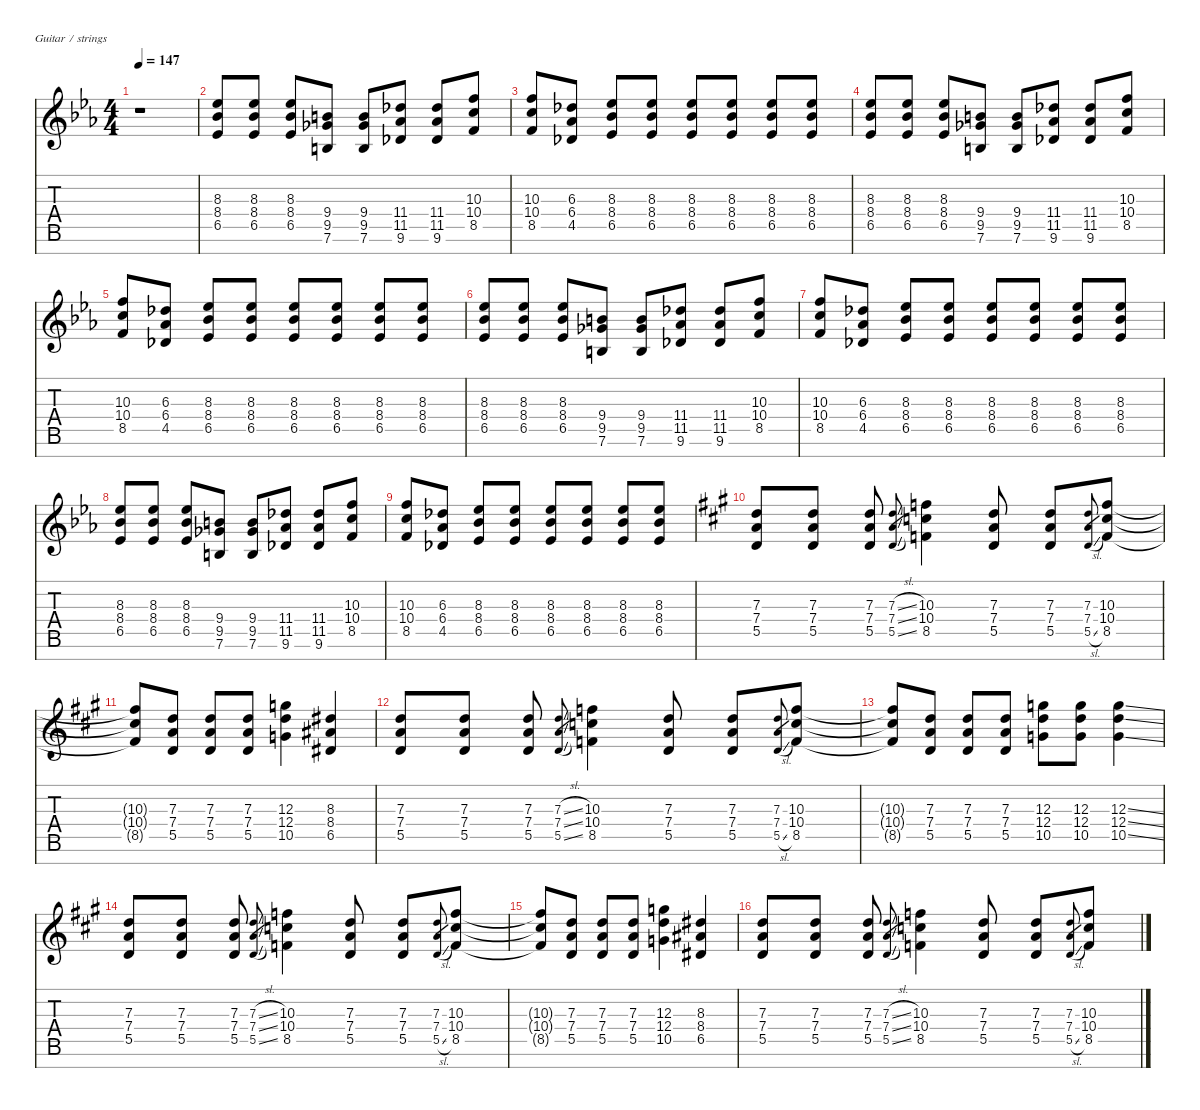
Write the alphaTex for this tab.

\defaultSystemsLayout 4
\hideDynamics
\bracketExtendMode nobrackets
\singleTrackTrackNamePolicy hidden
\multiTrackTrackNamePolicy hidden
\firstSystemTrackNameMode fullname
\firstSystemTrackNameOrientation horizontal
\otherSystemsTrackNameOrientation horizontal
\track ("Guitar 1" "dist.guit.") {instrument distortionguitar}
\staff {score tabs}
\tuning (E4 B3 G3 D3 A2 E2 B1)
\ts (4 4)
\beaming (8 2 2 2 2)
\tempo 147
\clef g2
\ks eb
r.1{dy f instrument distortionguitar beam Down} |
(8.3{acc b} 8.4{acc b} 6.5{acc b}).8{beam Up} (8.3{acc b} 8.4{acc b} 6.5{acc b}).8{beam Up} (8.3{acc b} 8.4{acc b} 6.5{acc b}).8{beam Up} (9.4{acc forcenatural} 9.5{acc b} 7.6{acc forcenatural}).8{beam Up} (9.4{acc forcenatural} 9.5{acc b} 7.6{acc forcenatural}).8{beam Up} (11.4{acc b} 11.5{acc b} 9.6{acc b}).8{beam Up} (11.4{acc b} 11.5{acc b} 9.6{acc b}).8{beam Up} (10.3{acc forcenatural} 10.4{acc forcenatural} 8.5{acc forcenatural}).8{beam Up} |
(10.3{acc forcenatural} 10.4{acc forcenatural} 8.5{acc forcenatural}).8{beam Up} (6.3{acc b} 6.4{acc b} 4.5{acc b}).8{beam Up} (8.3{acc b} 8.4{acc b} 6.5{acc b}).8{beam Up} (8.3{acc b} 8.4{acc b} 6.5{acc b}).8{beam Up} (8.3{acc b} 8.4{acc b} 6.5{acc b}).8{beam Up} (8.3{acc b} 8.4{acc b} 6.5{acc b}).8{beam Up} (8.3{acc b} 8.4{acc b} 6.5{acc b}).8{beam Up} (8.3{acc b} 8.4{acc b} 6.5{acc b}).8{beam Up} |
(8.3{acc b} 8.4{acc b} 6.5{acc b}).8{beam Up} (8.3{acc b} 8.4{acc b} 6.5{acc b}).8{beam Up} (8.3{acc b} 8.4{acc b} 6.5{acc b}).8{beam Up} (9.4{acc forcenatural} 9.5{acc b} 7.6{acc forcenatural}).8{beam Up} (9.4{acc forcenatural} 9.5{acc b} 7.6{acc forcenatural}).8{beam Up} (11.4{acc b} 11.5{acc b} 9.6{acc b}).8{beam Up} (11.4{acc b} 11.5{acc b} 9.6{acc b}).8{beam Up} (10.3{acc forcenatural} 10.4{acc forcenatural} 8.5{acc forcenatural}).8{beam Up} |
(10.3{acc forcenatural} 10.4{acc forcenatural} 8.5{acc forcenatural}).8{beam Up} (6.3{acc b} 6.4{acc b} 4.5{acc b}).8{beam Up} (8.3{acc b} 8.4{acc b} 6.5{acc b}).8{beam Up} (8.3{acc b} 8.4{acc b} 6.5{acc b}).8{beam Up} (8.3{acc b} 8.4{acc b} 6.5{acc b}).8{beam Up} (8.3{acc b} 8.4{acc b} 6.5{acc b}).8{beam Up} (8.3{acc b} 8.4{acc b} 6.5{acc b}).8{beam Up} (8.3{acc b} 8.4{acc b} 6.5{acc b}).8{beam Up} |
(8.3{acc b} 8.4{acc b} 6.5{acc b}).8{beam Up} (8.3{acc b} 8.4{acc b} 6.5{acc b}).8{beam Up} (8.3{acc b} 8.4{acc b} 6.5{acc b}).8{beam Up} (9.4{acc forcenatural} 9.5{acc b} 7.6{acc forcenatural}).8{beam Up} (9.4{acc forcenatural} 9.5{acc b} 7.6{acc forcenatural}).8{beam Up} (11.4{acc b} 11.5{acc b} 9.6{acc b}).8{beam Up} (11.4{acc b} 11.5{acc b} 9.6{acc b}).8{beam Up} (10.3{acc forcenatural} 10.4{acc forcenatural} 8.5{acc forcenatural}).8{beam Up} |
(10.3{acc forcenatural} 10.4{acc forcenatural} 8.5{acc forcenatural}).8{beam Up} (6.3{acc b} 6.4{acc b} 4.5{acc b}).8{beam Up} (8.3{acc b} 8.4{acc b} 6.5{acc b}).8{beam Up} (8.3{acc b} 8.4{acc b} 6.5{acc b}).8{beam Up} (8.3{acc b} 8.4{acc b} 6.5{acc b}).8{beam Up} (8.3{acc b} 8.4{acc b} 6.5{acc b}).8{beam Up} (8.3{acc b} 8.4{acc b} 6.5{acc b}).8{beam Up} (8.3{acc b} 8.4{acc b} 6.5{acc b}).8{beam Up} |
(8.3{acc b} 8.4{acc b} 6.5{acc b}).8{beam Up} (8.3{acc b} 8.4{acc b} 6.5{acc b}).8{beam Up} (8.3{acc b} 8.4{acc b} 6.5{acc b}).8{beam Up} (9.4{acc forcenatural} 9.5{acc b} 7.6{acc forcenatural}).8{beam Up} (9.4{acc forcenatural} 9.5{acc b} 7.6{acc forcenatural}).8{beam Up} (11.4{acc b} 11.5{acc b} 9.6{acc b}).8{beam Up} (11.4{acc b} 11.5{acc b} 9.6{acc b}).8{beam Up} (10.3{acc forcenatural} 10.4{acc forcenatural} 8.5{acc forcenatural}).8{beam Up} |
(10.3{acc forcenatural} 10.4{acc forcenatural} 8.5{acc forcenatural}).8{beam Up} (6.3{acc b} 6.4{acc b} 4.5{acc b}).8{beam Up} (8.3{acc b} 8.4{acc b} 6.5{acc b}).8{beam Up} (8.3{acc b} 8.4{acc b} 6.5{acc b}).8{beam Up} (8.3{acc b} 8.4{acc b} 6.5{acc b}).8{beam Up} (8.3{acc b} 8.4{acc b} 6.5{acc b}).8{beam Up} (8.3{acc b} 8.4{acc b} 6.5{acc b}).8{beam Up} (8.3{acc b} 8.4{acc b} 6.5{acc b}).8{beam Up} |
\ks a
(7.3{acc forcenatural} 7.4{acc forcenatural} 5.5{acc forcenatural}).8{beam Up} (7.3{acc forcenatural} 7.4{acc forcenatural} 5.5{acc forcenatural}).8{beam Up} (7.3{acc forcenatural} 7.4{acc forcenatural} 5.5{acc forcenatural}).8{beam Up} (7.3{sl acc forcenatural} 7.4{sl acc forcenatural} 5.5{sl acc forcenatural}).8{gr dy mf beam Up} (10.3{acc forcenatural} 10.4{acc forcenatural} 8.5{acc forcenatural}).4{dy f beam Down} (7.3{acc forcenatural} 7.4{acc forcenatural} 5.5{acc forcenatural}).8{beam Up} (7.3{acc forcenatural} 7.4{acc forcenatural} 5.5{acc forcenatural}).8{beam Up} (7.3{acc forcenatural} 7.4{acc forcenatural} 5.5{sl acc forcenatural}).8{gr dy mf beam Up} (10.3{acc forcenatural} 10.4{acc forcenatural} 8.5{acc forcenatural}).8{dy f beam Up} |
(10.3{t acc forcenatural} 10.4{t acc forcenatural} 8.5{t acc forcenatural}).8{beam Up} (7.3{acc forcenatural} 7.4{acc forcenatural} 5.5{acc forcenatural}).8{beam Up} (7.3{acc forcenatural} 7.4{acc forcenatural} 5.5{acc forcenatural}).8{beam Up} (7.3{acc forcenatural} 7.4{acc forcenatural} 5.5{acc forcenatural}).8{beam Up} (12.3{acc forcenatural} 12.4{acc forcenatural} 10.5{acc forcenatural}).4{beam Down} (8.3{acc #} 8.4{acc #} 6.5{acc #}).4{beam Up} |
(7.3{acc forcenatural} 7.4{acc forcenatural} 5.5{acc forcenatural}).8{beam Up} (7.3{acc forcenatural} 7.4{acc forcenatural} 5.5{acc forcenatural}).8{beam Up} (7.3{acc forcenatural} 7.4{acc forcenatural} 5.5{acc forcenatural}).8{beam Up} (7.3{sl acc forcenatural} 7.4{sl acc forcenatural} 5.5{sl acc forcenatural}).8{gr dy mf beam Up} (10.3{acc forcenatural} 10.4{acc forcenatural} 8.5{acc forcenatural}).4{dy f beam Down} (7.3{acc forcenatural} 7.4{acc forcenatural} 5.5{acc forcenatural}).8{beam Up} (7.3{acc forcenatural} 7.4{acc forcenatural} 5.5{acc forcenatural}).8{beam Up} (7.3{acc forcenatural} 7.4{acc forcenatural} 5.5{sl acc forcenatural}).8{gr dy mf beam Up} (10.3{acc forcenatural} 10.4{acc forcenatural} 8.5{acc forcenatural}).8{dy f beam Up} |
(10.3{t acc forcenatural} 10.4{t acc forcenatural} 8.5{t acc forcenatural}).8{beam Up} (7.3{acc forcenatural} 7.4{acc forcenatural} 5.5{acc forcenatural}).8{beam Up} (7.3{acc forcenatural} 7.4{acc forcenatural} 5.5{acc forcenatural}).8{beam Up} (7.3{acc forcenatural} 7.4{acc forcenatural} 5.5{acc forcenatural}).8{beam Up} (12.3{acc forcenatural} 12.4{acc forcenatural} 10.5{acc forcenatural}).8{beam Down} (12.3{acc forcenatural} 12.4{acc forcenatural} 10.5{acc forcenatural}).8{beam Down} (12.3{ss acc forcenatural} 12.4{ss acc forcenatural} 10.5{ss acc forcenatural}).4{beam Down} |
(7.3{acc forcenatural} 7.4{acc forcenatural} 5.5{acc forcenatural}).8{beam Up} (7.3{acc forcenatural} 7.4{acc forcenatural} 5.5{acc forcenatural}).8{beam Up} (7.3{acc forcenatural} 7.4{acc forcenatural} 5.5{acc forcenatural}).8{beam Up} (7.3{sl acc forcenatural} 7.4{sl acc forcenatural} 5.5{sl acc forcenatural}).8{gr dy mf beam Up} (10.3{acc forcenatural} 10.4{acc forcenatural} 8.5{acc forcenatural}).4{dy f beam Down} (7.3{acc forcenatural} 7.4{acc forcenatural} 5.5{acc forcenatural}).8{beam Up} (7.3{acc forcenatural} 7.4{acc forcenatural} 5.5{acc forcenatural}).8{beam Up} (7.3{acc forcenatural} 7.4{acc forcenatural} 5.5{sl acc forcenatural}).8{gr dy mf beam Up} (10.3{acc forcenatural} 10.4{acc forcenatural} 8.5{acc forcenatural}).8{dy f beam Up} |
(10.3{t acc forcenatural} 10.4{t acc forcenatural} 8.5{t acc forcenatural}).8{beam Up} (7.3{acc forcenatural} 7.4{acc forcenatural} 5.5{acc forcenatural}).8{beam Up} (7.3{acc forcenatural} 7.4{acc forcenatural} 5.5{acc forcenatural}).8{beam Up} (7.3{acc forcenatural} 7.4{acc forcenatural} 5.5{acc forcenatural}).8{beam Up} (12.3{acc forcenatural} 12.4{acc forcenatural} 10.5{acc forcenatural}).4{beam Down} (8.3{acc #} 8.4{acc #} 6.5{acc #}).4{beam Up} |
(7.3{acc forcenatural} 7.4{acc forcenatural} 5.5{acc forcenatural}).8{beam Up} (7.3{acc forcenatural} 7.4{acc forcenatural} 5.5{acc forcenatural}).8{beam Up} (7.3{acc forcenatural} 7.4{acc forcenatural} 5.5{acc forcenatural}).8{beam Up} (7.3{sl acc forcenatural} 7.4{sl acc forcenatural} 5.5{sl acc forcenatural}).8{gr dy mf beam Up} (10.3{acc forcenatural} 10.4{acc forcenatural} 8.5{acc forcenatural}).4{dy f beam Down} (7.3{acc forcenatural} 7.4{acc forcenatural} 5.5{acc forcenatural}).8{beam Up} (7.3{acc forcenatural} 7.4{acc forcenatural} 5.5{acc forcenatural}).8{beam Up} (7.3{acc forcenatural} 7.4{acc forcenatural} 5.5{sl acc forcenatural}).8{gr dy mf beam Up} (10.3{acc forcenatural} 10.4{acc forcenatural} 8.5{acc forcenatural}).8{dy f beam Up}
